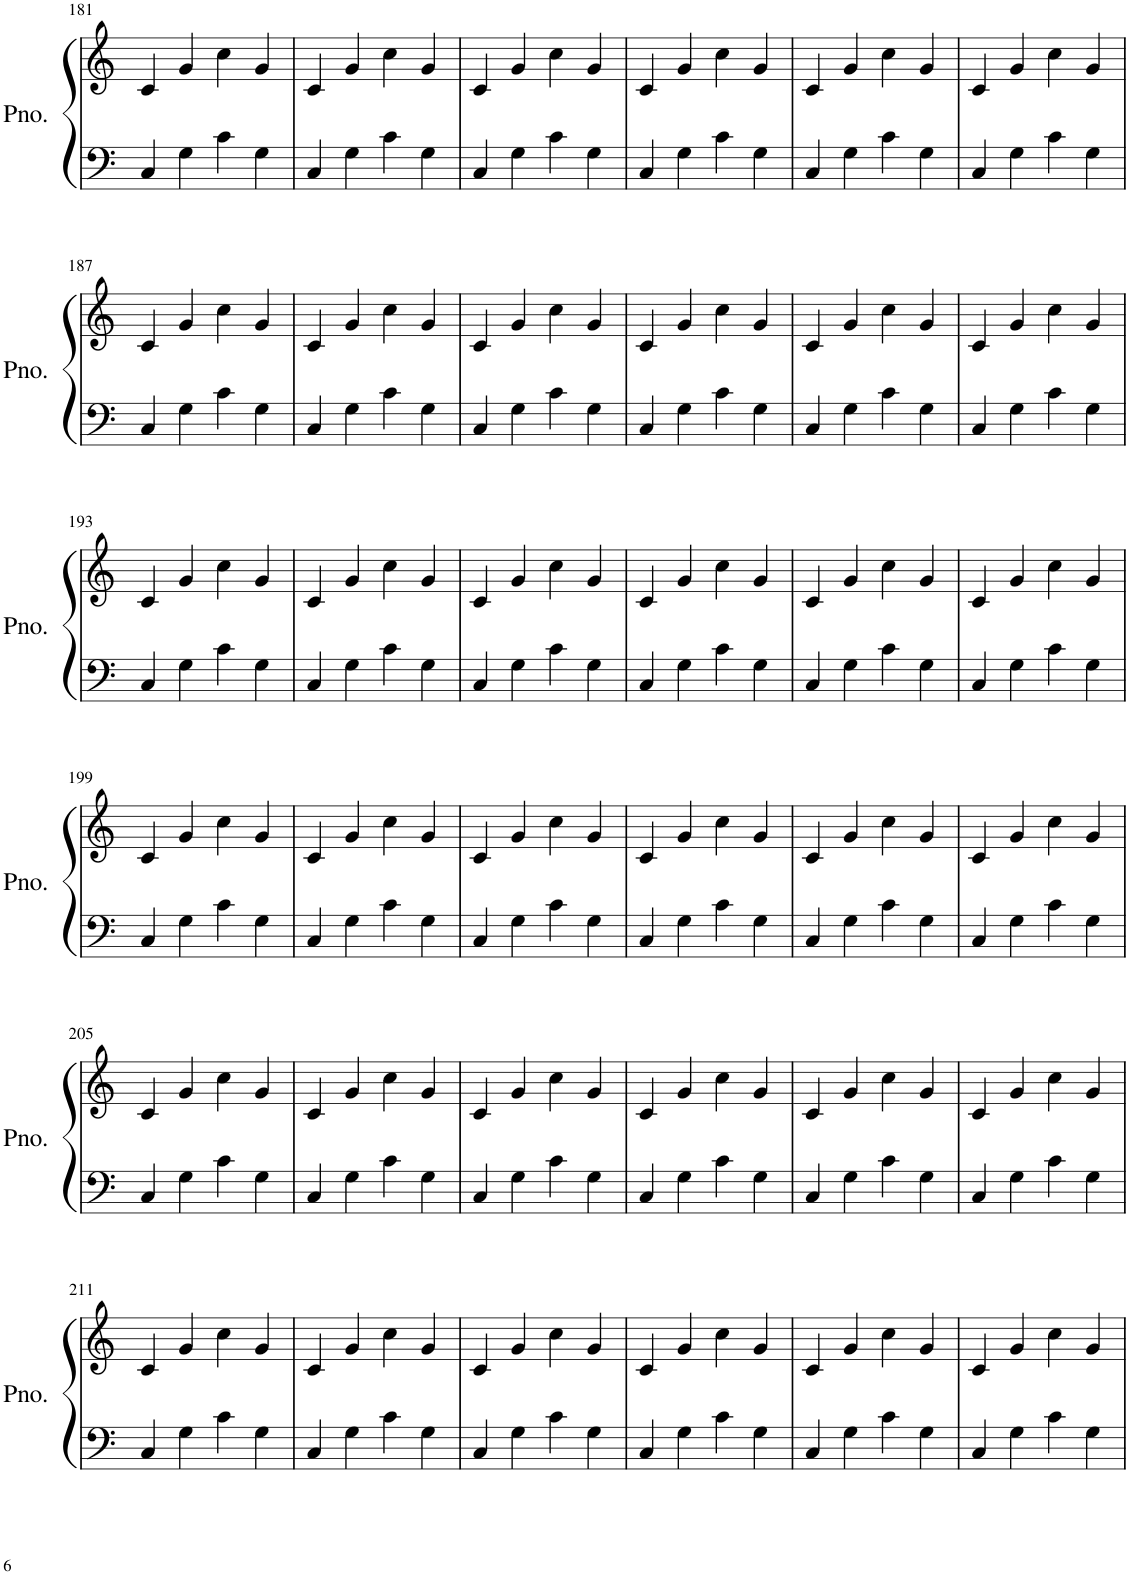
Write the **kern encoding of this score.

**kern	**kern
*part1	*part1
*staff2	*staff1
*I"Piano	*
*I'Pno.	*
!!LO:PB:g=z
*clefF4	*clefG2
*k[]	*k[]
*M4/4	*M4/4
=181	=181
4C/	4c/
4G\	4g/
4c\	4cc\
4G\	4g/
=182	=182
4C/	4c/
4G\	4g/
4c\	4cc\
4G\	4g/
=183	=183
4C/	4c/
4G\	4g/
4c\	4cc\
4G\	4g/
=184	=184
4C/	4c/
4G\	4g/
4c\	4cc\
4G\	4g/
=185	=185
4C/	4c/
4G\	4g/
4c\	4cc\
4G\	4g/
=186	=186
4C/	4c/
4G\	4g/
4c\	4cc\
4G\	4g/
!!LO:LB:g=z
=187	=187
4C/	4c/
4G\	4g/
4c\	4cc\
4G\	4g/
=188	=188
4C/	4c/
4G\	4g/
4c\	4cc\
4G\	4g/
=189	=189
4C/	4c/
4G\	4g/
4c\	4cc\
4G\	4g/
=190	=190
4C/	4c/
4G\	4g/
4c\	4cc\
4G\	4g/
=191	=191
4C/	4c/
4G\	4g/
4c\	4cc\
4G\	4g/
=192	=192
4C/	4c/
4G\	4g/
4c\	4cc\
4G\	4g/
!!LO:LB:g=z
=193	=193
4C/	4c/
4G\	4g/
4c\	4cc\
4G\	4g/
=194	=194
4C/	4c/
4G\	4g/
4c\	4cc\
4G\	4g/
=195	=195
4C/	4c/
4G\	4g/
4c\	4cc\
4G\	4g/
=196	=196
4C/	4c/
4G\	4g/
4c\	4cc\
4G\	4g/
=197	=197
4C/	4c/
4G\	4g/
4c\	4cc\
4G\	4g/
=198	=198
4C/	4c/
4G\	4g/
4c\	4cc\
4G\	4g/
!!LO:LB:g=z
=199	=199
4C/	4c/
4G\	4g/
4c\	4cc\
4G\	4g/
=200	=200
4C/	4c/
4G\	4g/
4c\	4cc\
4G\	4g/
=201	=201
4C/	4c/
4G\	4g/
4c\	4cc\
4G\	4g/
=202	=202
4C/	4c/
4G\	4g/
4c\	4cc\
4G\	4g/
=203	=203
4C/	4c/
4G\	4g/
4c\	4cc\
4G\	4g/
=204	=204
4C/	4c/
4G\	4g/
4c\	4cc\
4G\	4g/
!!LO:LB:g=z
=205	=205
4C/	4c/
4G\	4g/
4c\	4cc\
4G\	4g/
=206	=206
4C/	4c/
4G\	4g/
4c\	4cc\
4G\	4g/
=207	=207
4C/	4c/
4G\	4g/
4c\	4cc\
4G\	4g/
=208	=208
4C/	4c/
4G\	4g/
4c\	4cc\
4G\	4g/
=209	=209
4C/	4c/
4G\	4g/
4c\	4cc\
4G\	4g/
=210	=210
4C/	4c/
4G\	4g/
4c\	4cc\
4G\	4g/
!!LO:LB:g=z
=211	=211
4C/	4c/
4G\	4g/
4c\	4cc\
4G\	4g/
=212	=212
4C/	4c/
4G\	4g/
4c\	4cc\
4G\	4g/
=213	=213
4C/	4c/
4G\	4g/
4c\	4cc\
4G\	4g/
=214	=214
4C/	4c/
4G\	4g/
4c\	4cc\
4G\	4g/
=215	=215
4C/	4c/
4G\	4g/
4c\	4cc\
4G\	4g/
=216	=216
4C/	4c/
4G\	4g/
4c\	4cc\
4G\	4g/
=	=
*-	*-
